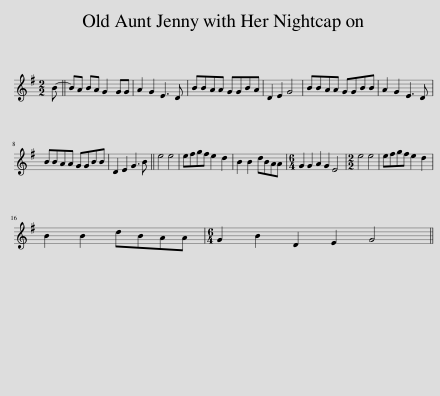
X:1
L:1/8
M:2/2
I:linebreak $
K:G
V:1 treble
V:1
 B- || BA BA G2 GG | A2 G2 E3 D | BBAA GGBA | D2 E2 G4 | %5
 BBAA GGBB | A2 G2 E3 D |$ BBAA GGBB | D2 E2 G3 B || e4 e4 | %10
 efgf e2 d2 | B2 B2 dBAA |[M:6/4] G2 G2 A2 G2 E4 |[M:2/2] e4 e4 | efgf e2 d2 |$ %15
 B2 B2 dBAA |[M:6/4] G2 B2 D2 E2 G4 || %17
